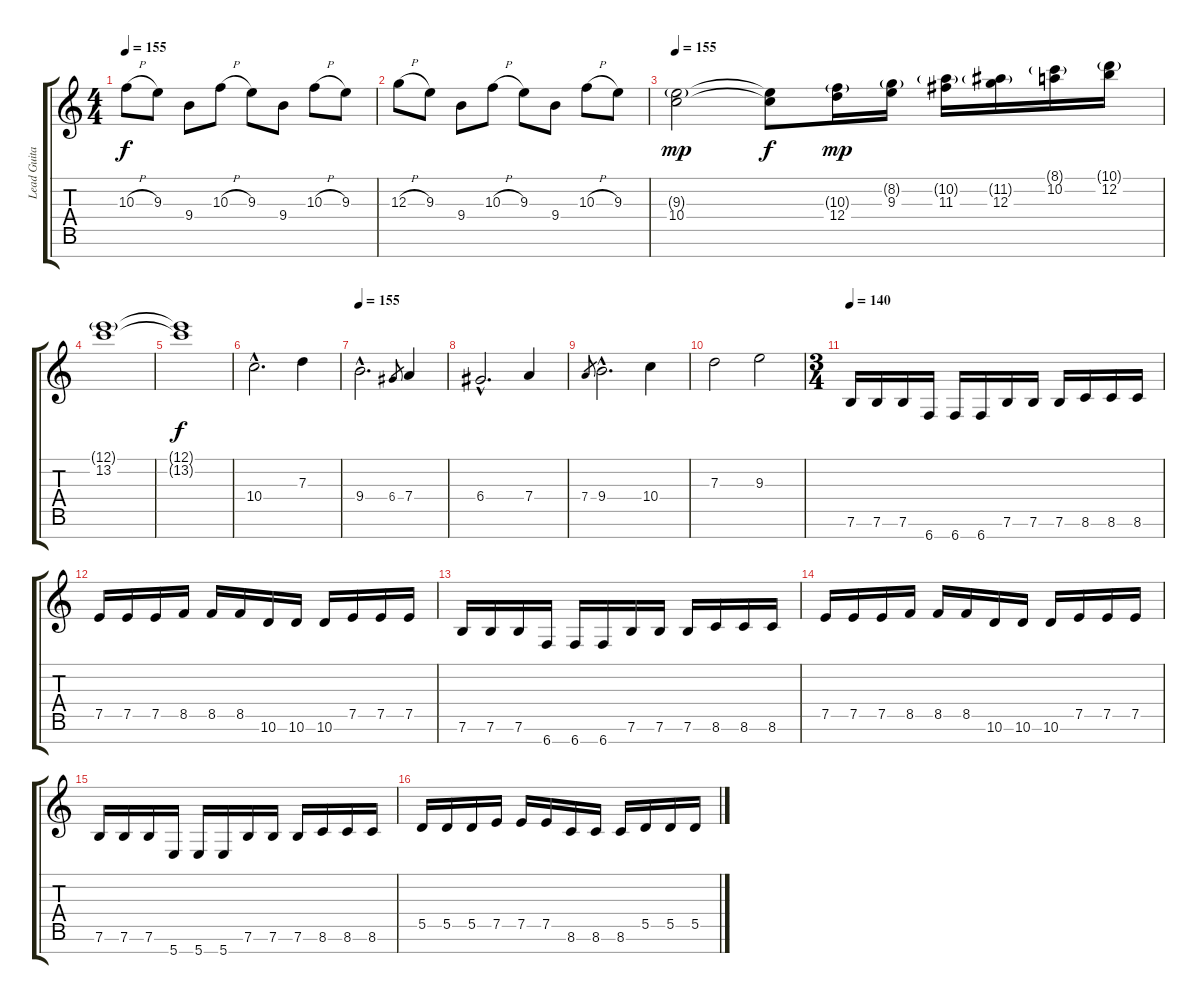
\track ("Lead Guitar I" "Lead Guita") {instrument distortionguitar}
\staff {score tabs}
\tuning (E4 B3 G3 D3 A2 E2 B1) {hide}
\ts (4 4)
\tempo 155
\clef g2
\ks c
10.3{h}.8{dy f} 9.3.8 9.4.8 10.3{h}.8 9.3.8 9.4.8 10.3{h}.8 9.3.8 |
12.3{h}.8 9.3.8 9.4.8 10.3{h}.8 9.3.8 9.4.8 10.3{h}.8 9.3.8 |
\tempo 155
(9.3{g} 10.4).2{dy mp} (9.3{t} 10.4{t}).8{dy f} (10.3{g} 12.4).16{dy mp} (8.2{g} 9.3).16 (10.2{g} 11.3).16 (11.2{g} 12.3).16 (8.1{g} 10.2).16 (10.1{g} 12.2).16 |
(12.1{g} 13.2).1 |
(12.1{t} 13.2{t}).1{dy f} |
10.4{hac}.2{d} 7.3.4 |
\tempo 155
9.4{hac}.2{d} 6.4.8{gr} 7.4.4 |
6.4{hac}.2{d} 7.4.4 |
7.4.8{gr} 9.4{hac}.2{d} 10.4.4 |
7.3.2 9.3.2 |
\ts (3 4)
\tempo 140
7.6.16 7.6.16 7.6.16 6.7.16 6.7.16 6.7.16 7.6.16 7.6.16 7.6.16 8.6.16 8.6.16 8.6.16 |
7.5.16 7.5.16 7.5.16 8.5.16 8.5.16 8.5.16 10.6.16 10.6.16 10.6.16 7.5.16 7.5.16 7.5.16 |
7.6.16 7.6.16 7.6.16 6.7.16 6.7.16 6.7.16 7.6.16 7.6.16 7.6.16 8.6.16 8.6.16 8.6.16 |
7.5.16 7.5.16 7.5.16 8.5.16 8.5.16 8.5.16 10.6.16 10.6.16 10.6.16 7.5.16 7.5.16 7.5.16 |
7.6.16 7.6.16 7.6.16 5.7.16 5.7.16 5.7.16 7.6.16 7.6.16 7.6.16 8.6.16 8.6.16 8.6.16 |
5.5.16 5.5.16 5.5.16 7.5.16 7.5.16 7.5.16 8.6.16 8.6.16 8.6.16 5.5.16 5.5.16 5.5.16
